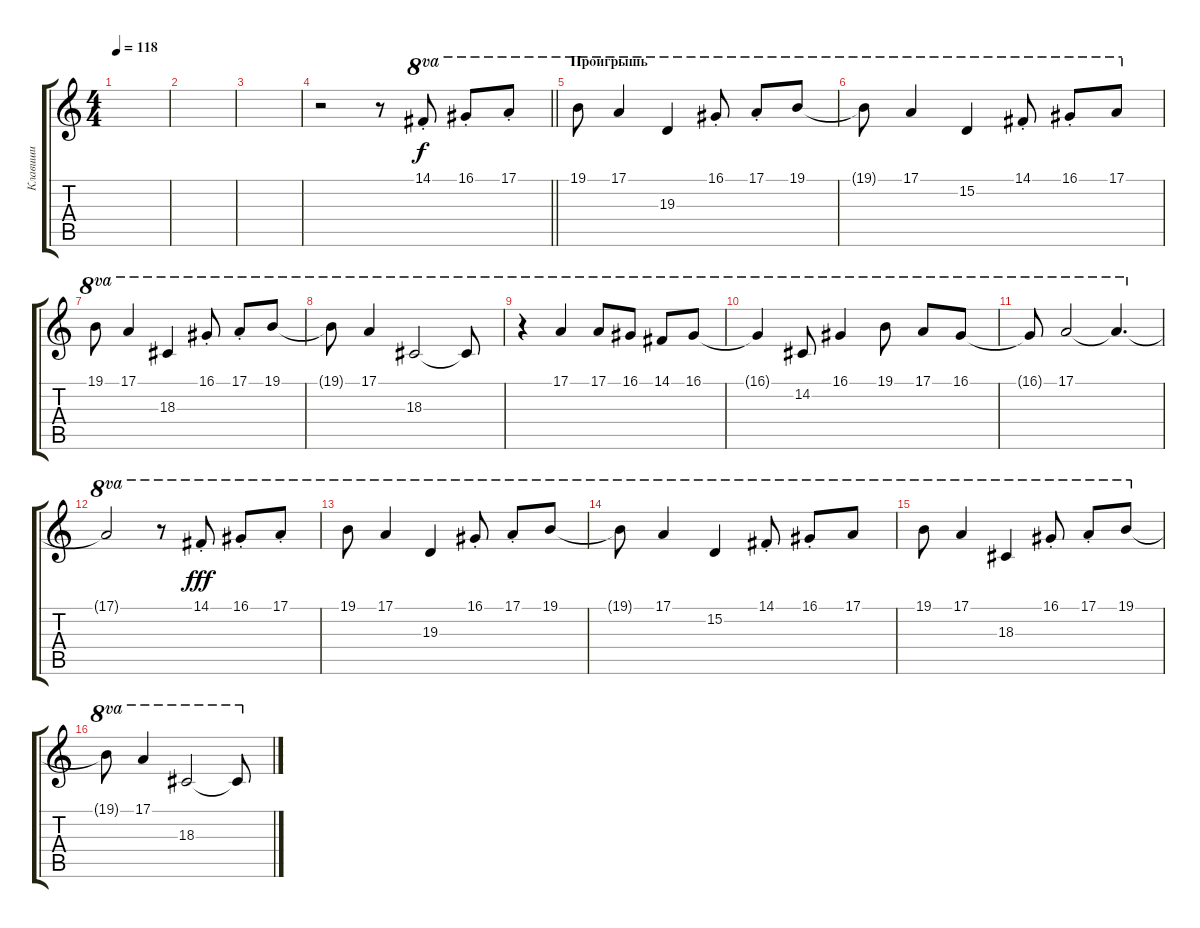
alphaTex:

\track ("Клавиши" "Клавиши") {instrument synthbrass1}
\staff {score tabs}
\tuning (E4 B3 G3 D3 A2 E2) {hide}
\ts (4 4)
\tempo 118
\clef g2
\ks c
|
|
|
\barLineRight lightlight
r.2 r.8 14.1{st}.8{ot 8va} 16.1{st}.8{ot 8va} 17.1{st}.8{ot 8va} |
\section ("" "Проигрышь")
19.1.8{ot 8va} 17.1.4{ot 8va} 19.3.4{ot 8va} 16.1{st}.8{ot 8va} 17.1{st}.8{ot 8va} 19.1.8{ot 8va} |
19.1{t}.8{ot 8va} 17.1.4{ot 8va} 15.2.4{ot 8va} 14.1{st}.8{ot 8va} 16.1{st}.8{ot 8va} 17.1.8{ot 8va} |
19.1.8{ot 8va} 17.1.4{ot 8va} 18.3.4{ot 8va} 16.1{st}.8{ot 8va} 17.1{st}.8{ot 8va} 19.1.8{ot 8va} |
19.1{t}.8{ot 8va} 17.1.4{ot 8va} 18.3.2{ot 8va} 18.3{t}.8{ot 8va} |
r.4{ot 8va} 17.1.4{ot 8va} 17.1.8{ot 8va} 16.1.8{ot 8va} 14.1.8{ot 8va} 16.1.8{ot 8va} |
16.1{t}.4{ot 8va} 14.2.8{ot 8va} 16.1.4{ot 8va} 19.1.8{ot 8va} 17.1.8{ot 8va} 16.1.8{ot 8va} |
16.1{t}.8{ot 8va} 17.1.2{ot 8va} 17.1{t}.4{d ot 8va} |
17.1{t}.2{ot 8va dy f} r.8{ot 8va} 14.1{st}.8{ot 8va dy fff} 16.1{st}.8{ot 8va} 17.1{st}.8{ot 8va} |
19.1.8{ot 8va} 17.1.4{ot 8va} 19.3.4{ot 8va} 16.1{st}.8{ot 8va} 17.1{st}.8{ot 8va} 19.1.8{ot 8va} |
19.1{t}.8{ot 8va} 17.1.4{ot 8va} 15.2.4{ot 8va} 14.1{st}.8{ot 8va} 16.1{st}.8{ot 8va} 17.1.8{ot 8va} |
19.1.8{ot 8va} 17.1.4{ot 8va} 18.3.4{ot 8va} 16.1{st}.8{ot 8va} 17.1{st}.8{ot 8va} 19.1.8{ot 8va} |
19.1{t}.8{ot 8va} 17.1.4{ot 8va} 18.3.2{ot 8va} 18.3{t}.8{ot 8va}
